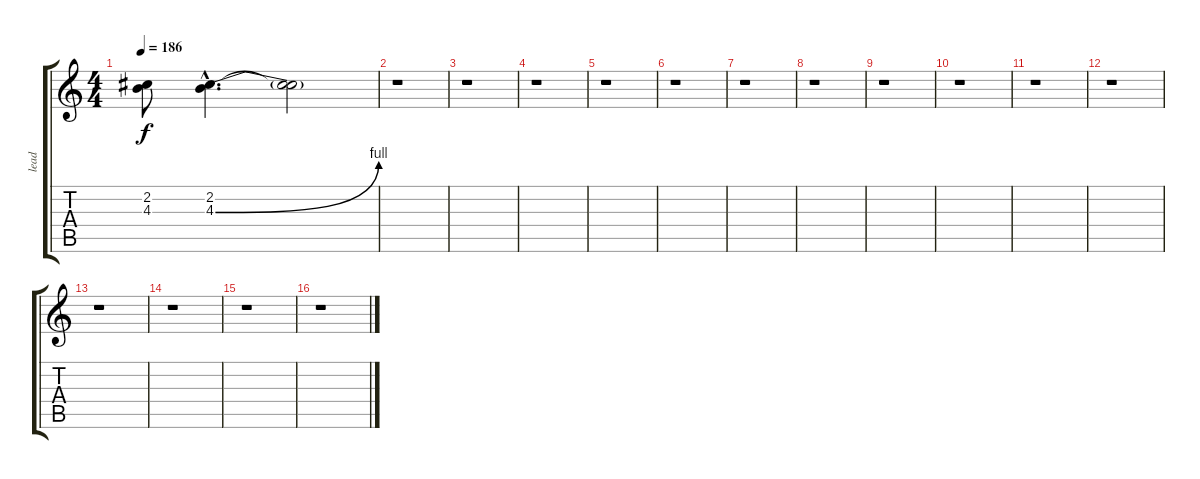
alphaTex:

\track ("lead" "lead") {instrument distortionguitar}
\staff {score tabs}
\tuning (E4 B3 G3 D3 A2 E2) {hide}
\ts (4 4)
\tempo 186
\clef g2
\ks c
(2.2{t} 4.3{t}).8{dy f} (2.2{hac} 4.3{be (bend 0 0 60 4) hac}).4{d} (2.2{t} 4.3{t}).2 |
r.1 |
r.1 |
r.1 |
r.1 |
r.1 |
r.1 |
r.1 |
r.1 |
r.1 |
r.1 |
r.1 |
r.1 |
r.1 |
r.1 |
r.1
